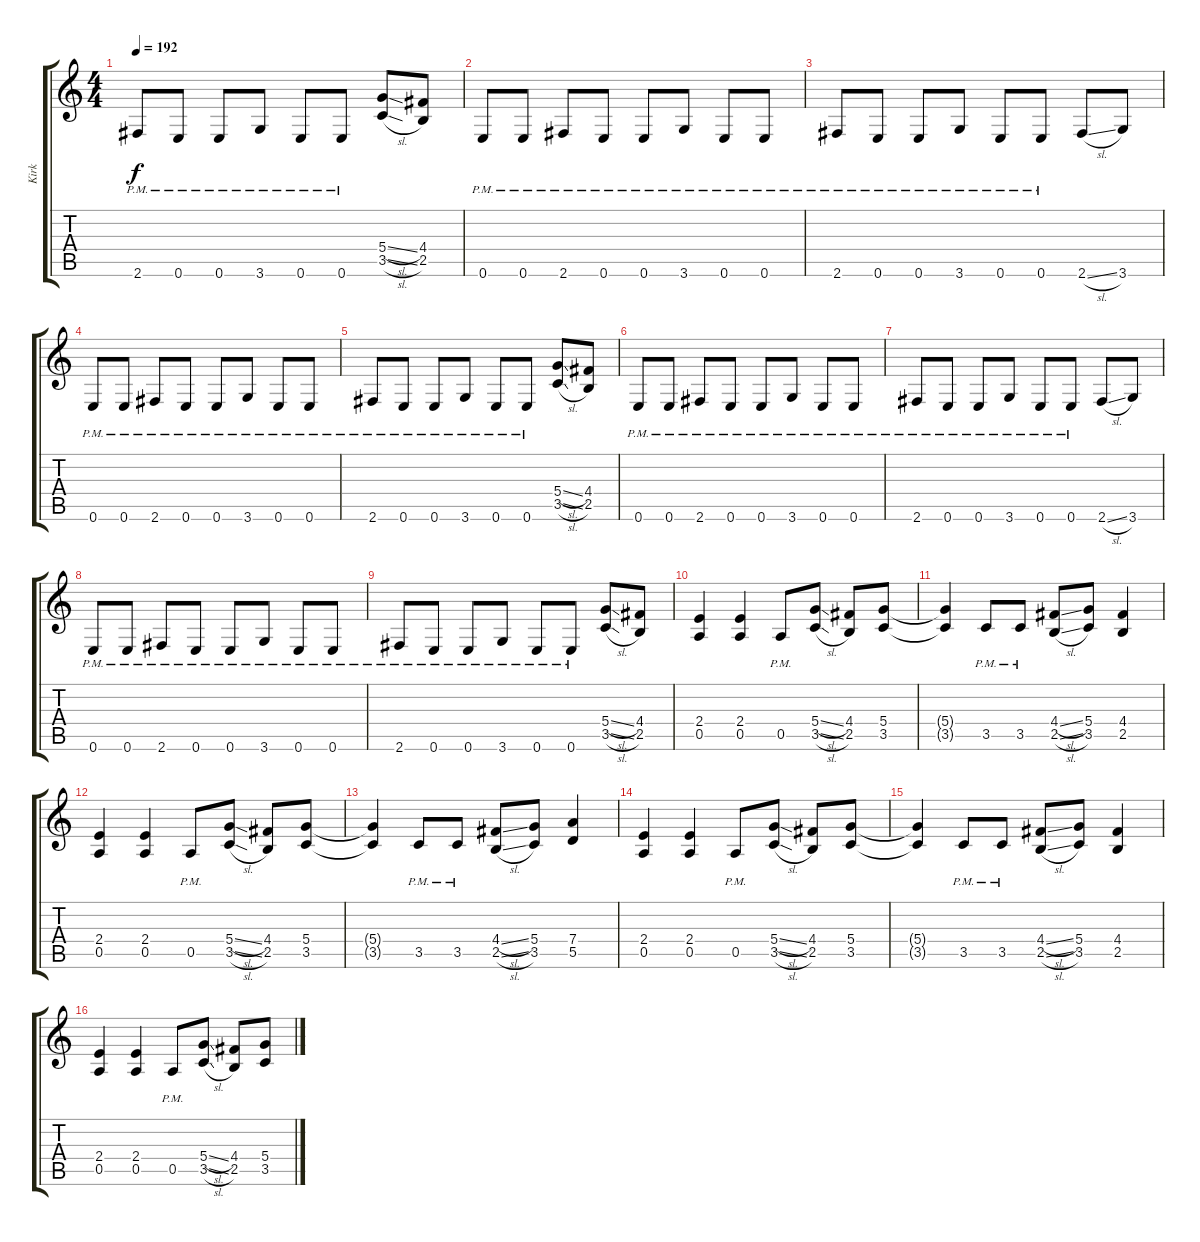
\track ("Kirk" "Kirk") {instrument distortionguitar}
\staff {score tabs}
\tuning (E4 B3 G3 D3 A2 E2) {hide}
\ts (4 4)
\tempo 192
\clef g2
\ks c
2.6{pm}.8{dy f} 0.6{pm}.8 0.6{pm}.8 3.6{pm}.8 0.6{pm}.8 0.6{pm}.8 (5.4{sl} 3.5{sl}).8 (4.4 2.5).8 |
0.6{pm}.8 0.6{pm}.8 2.6{pm}.8 0.6{pm}.8 0.6{pm}.8 3.6{pm}.8 0.6{pm}.8 0.6{pm}.8 |
2.6{pm}.8 0.6{pm}.8 0.6{pm}.8 3.6{pm}.8 0.6{pm}.8 0.6{pm}.8 2.6{sl}.8 3.6.8 |
0.6{pm}.8 0.6{pm}.8 2.6{pm}.8 0.6{pm}.8 0.6{pm}.8 3.6{pm}.8 0.6{pm}.8 0.6{pm}.8 |
2.6{pm}.8 0.6{pm}.8 0.6{pm}.8 3.6{pm}.8 0.6{pm}.8 0.6{pm}.8 (5.4{sl} 3.5{sl}).8 (4.4 2.5).8 |
0.6{pm}.8 0.6{pm}.8 2.6{pm}.8 0.6{pm}.8 0.6{pm}.8 3.6{pm}.8 0.6{pm}.8 0.6{pm}.8 |
2.6{pm}.8 0.6{pm}.8 0.6{pm}.8 3.6{pm}.8 0.6{pm}.8 0.6{pm}.8 2.6{sl}.8 3.6.8 |
0.6{pm}.8 0.6{pm}.8 2.6{pm}.8 0.6{pm}.8 0.6{pm}.8 3.6{pm}.8 0.6{pm}.8 0.6{pm}.8 |
2.6{pm}.8 0.6{pm}.8 0.6{pm}.8 3.6{pm}.8 0.6{pm}.8 0.6{pm}.8 (5.4{sl} 3.5{sl}).8 (4.4 2.5).8 |
(2.4 0.5).4 (2.4 0.5).4 0.5{pm}.8 (5.4{sl} 3.5{sl}).8 (4.4 2.5).8 (5.4 3.5).8 |
(5.4{t} 3.5{t}).4 3.5{pm}.8 3.5{pm}.8 (4.4{sl} 2.5{sl}).8 (5.4 3.5).8 (4.4 2.5).4 |
(2.4 0.5).4 (2.4 0.5).4 0.5{pm}.8 (5.4{sl} 3.5{sl}).8 (4.4 2.5).8 (5.4 3.5).8 |
(5.4{t} 3.5{t}).4 3.5{pm}.8 3.5{pm}.8 (4.4{sl} 2.5{sl}).8 (5.4 3.5).8 (7.4 5.5).4 |
(2.4 0.5).4 (2.4 0.5).4 0.5{pm}.8 (5.4{sl} 3.5{sl}).8 (4.4 2.5).8 (5.4 3.5).8 |
(5.4{t} 3.5{t}).4 3.5{pm}.8 3.5{pm}.8 (4.4{sl} 2.5{sl}).8 (5.4 3.5).8 (4.4 2.5).4 |
(2.4 0.5).4 (2.4 0.5).4 0.5{pm}.8 (5.4{sl} 3.5{sl}).8 (4.4 2.5).8 (5.4 3.5).8
